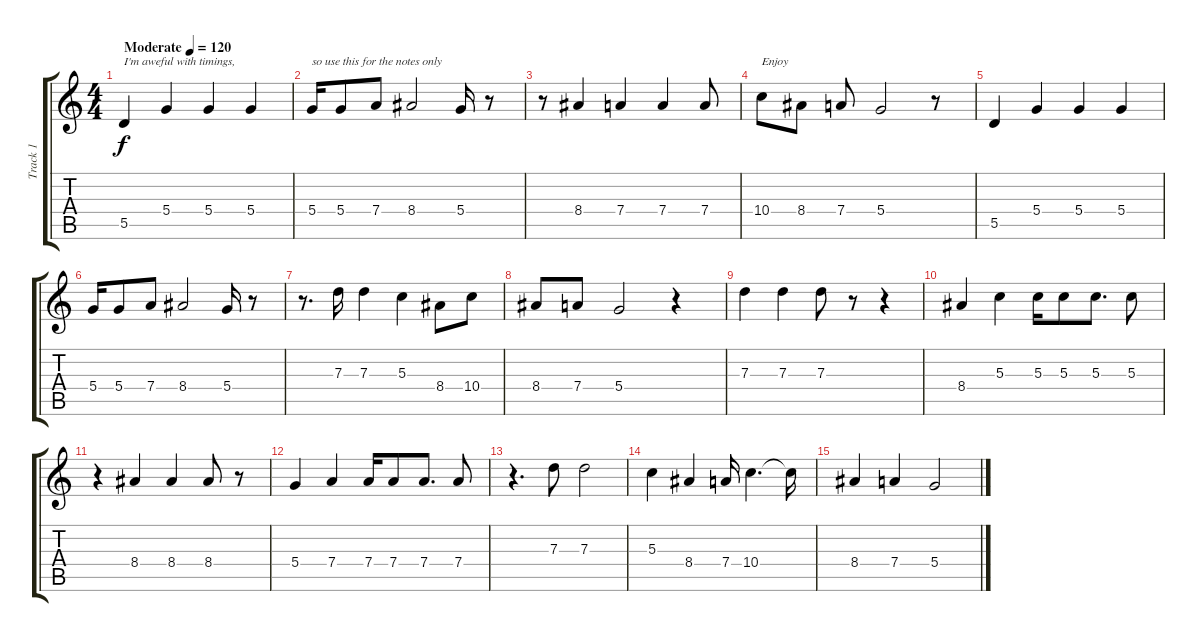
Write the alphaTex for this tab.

\track ("Track 1" "Track 1") {instrument acousticguitarsteel}
\staff {score tabs}
\tuning (E4 B3 G3 D3 A2 E2) {hide}
\ts (4 4)
\tempo (120 "Moderate")
\clef g2
\ks c
5.5.4{txt "I'm aweful with timings," dy f instrument acousticguitarsteel} 5.4.4 5.4.4 5.4.4 |
5.4.16{txt "so use this for the notes only"} 5.4.8 7.4.8 8.4.2 5.4.16 r.8 |
r.8 8.4.4 7.4.4 7.4.4 7.4.8 |
10.4.8{txt "Enjoy"} 8.4.8 7.4.8 5.4.2 r.8 |
5.5.4 5.4.4 5.4.4 5.4.4 |
5.4.16 5.4.8 7.4.8 8.4.2 5.4.16 r.8 |
r.8{d} 7.3.16 7.3.4 5.3.4 8.4.8 10.4.8 |
8.4.8 7.4.8 5.4.2 r.4 |
7.3.4 7.3.4 7.3.8 r.8 r.4 |
8.4.4 5.3.4 5.3.16 5.3.8 5.3.8{d} 5.3.8 |
r.4 8.4.4 8.4.4 8.4.8 r.8 |
5.4.4 7.4.4 7.4.16 7.4.8 7.4.8{d} 7.4.8 |
r.4{d} 7.3.8 7.3.2 |
5.3.4 8.4.4 7.4.16 10.4.4{d} 10.4{t}.16 |
8.4.4 7.4.4 5.4.2
